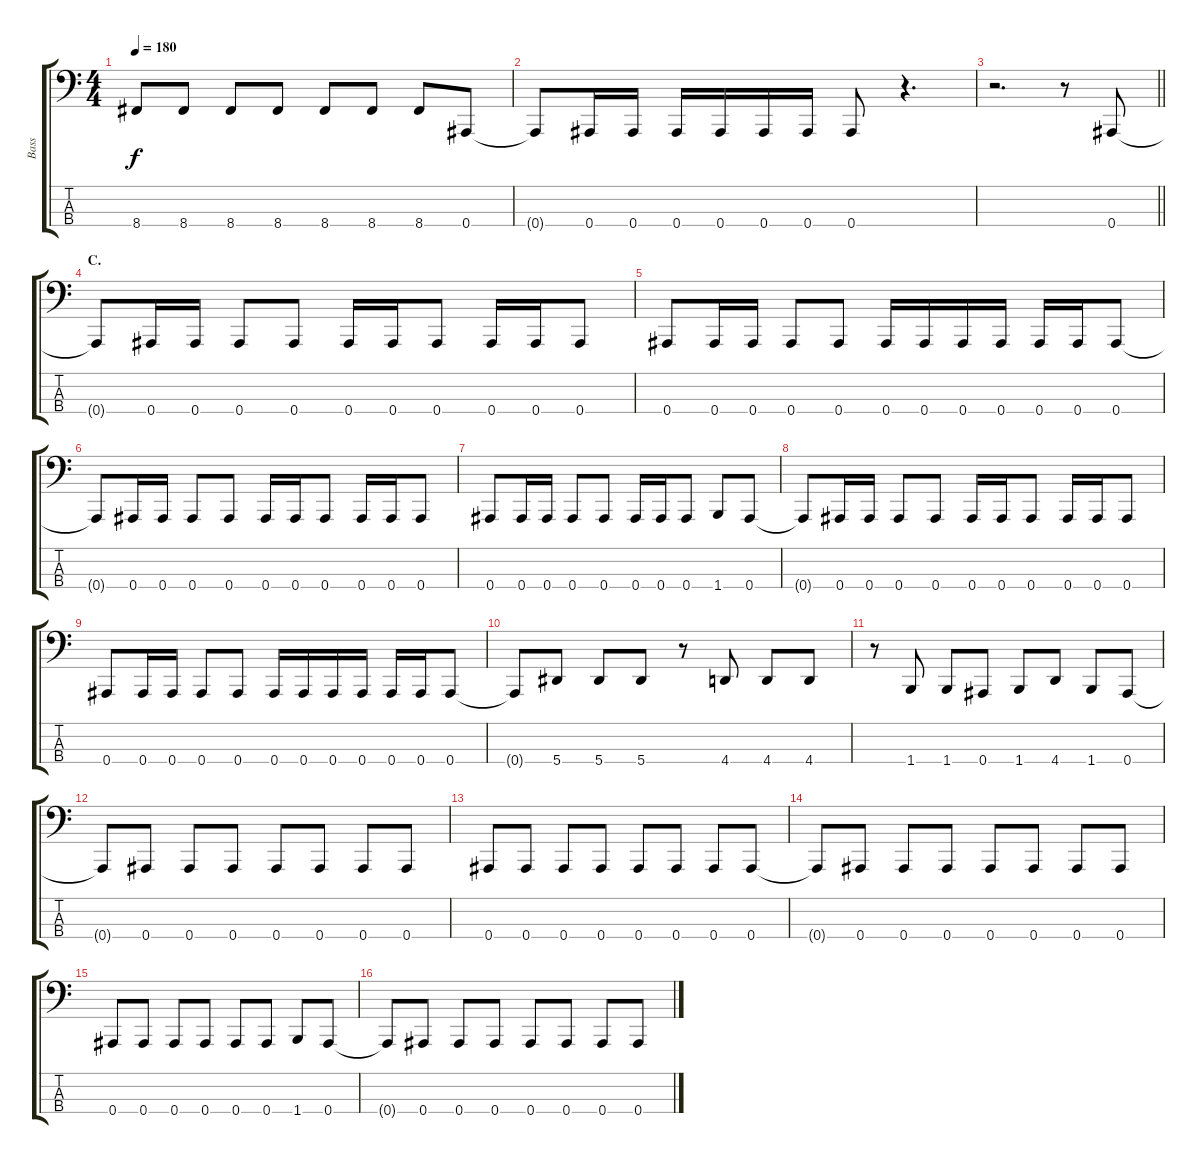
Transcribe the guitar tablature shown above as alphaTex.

\track ("Bass" "Bass") {instrument electricbasspick}
\staff {score tabs}
\tuning (Eb2 Bb1 F1 Bb0) {hide}
\ts (4 4)
\tempo 180
\clef f4
\ks c
8.4.8{dy f} 8.4.8 8.4.8 8.4.8 8.4.8 8.4.8 8.4.8 0.4.8 |
0.4{t}.8 0.4.16 0.4.16 0.4.16 0.4.16 0.4.16 0.4.16 0.4.8 r.4{d} |
\barLineRight lightlight
r.2{d} r.8 0.4.8 |
\section ("" "C.")
0.4{t}.8 0.4.16 0.4.16 0.4.8 0.4.8 0.4.16 0.4.16 0.4.8 0.4.16 0.4.16 0.4.8 |
0.4.8 0.4.16 0.4.16 0.4.8 0.4.8 0.4.16 0.4.16 0.4.16 0.4.16 0.4.16 0.4.16 0.4.8 |
0.4{t}.8 0.4.16 0.4.16 0.4.8 0.4.8 0.4.16 0.4.16 0.4.8 0.4.16 0.4.16 0.4.8 |
0.4.8 0.4.16 0.4.16 0.4.8 0.4.8 0.4.16 0.4.16 0.4.8 1.4.8 0.4.8 |
0.4{t}.8 0.4.16 0.4.16 0.4.8 0.4.8 0.4.16 0.4.16 0.4.8 0.4.16 0.4.16 0.4.8 |
0.4.8 0.4.16 0.4.16 0.4.8 0.4.8 0.4.16 0.4.16 0.4.16 0.4.16 0.4.16 0.4.16 0.4.8 |
0.4{t}.8 5.4.8 5.4.8 5.4.8 r.8 4.4.8 4.4.8 4.4.8 |
r.8 1.4.8 1.4.8 0.4.8 1.4.8 4.4.8 1.4.8 0.4.8 |
0.4{t}.8 0.4.8 0.4.8 0.4.8 0.4.8 0.4.8 0.4.8 0.4.8 |
0.4.8 0.4.8 0.4.8 0.4.8 0.4.8 0.4.8 0.4.8 0.4.8 |
0.4{t}.8 0.4.8 0.4.8 0.4.8 0.4.8 0.4.8 0.4.8 0.4.8 |
0.4.8 0.4.8 0.4.8 0.4.8 0.4.8 0.4.8 1.4.8 0.4.8 |
0.4{t}.8 0.4.8 0.4.8 0.4.8 0.4.8 0.4.8 0.4.8 0.4.8
